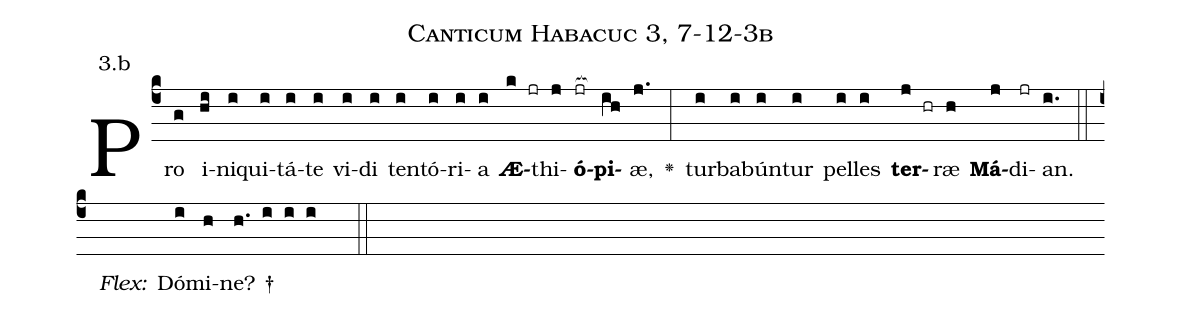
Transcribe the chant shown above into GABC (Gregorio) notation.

name: Canticum Habacuc 3, 7-12-3b;
annotation: 3.b;
%%
(c4)Pro(g) i(hi)ni(i)qui(i)tá(i)te(i) vi(i)di(i) ten(i)tó(i)ri(i)a(i) <b>Æ</b>(k jr)thi(j)<b>ó</b>(jr[ocb:1{])<b>pi</b>(ih[ocb:0}])æ,(j.) <v>\greheightstar</v>(:) tur(i)ba(i)bún(i)tur(i) pel(i)les(i) <b>ter</b>(j hr)ræ(h) <b>Má</b>(j)di(jr)an.(i.) (::)
<i>Flex:</i>()  Dó(i)mi(h)ne? †(h. i i i  ::)

%E(i) u(i) o(j) u(h) a(j) e.(i.) (::)
